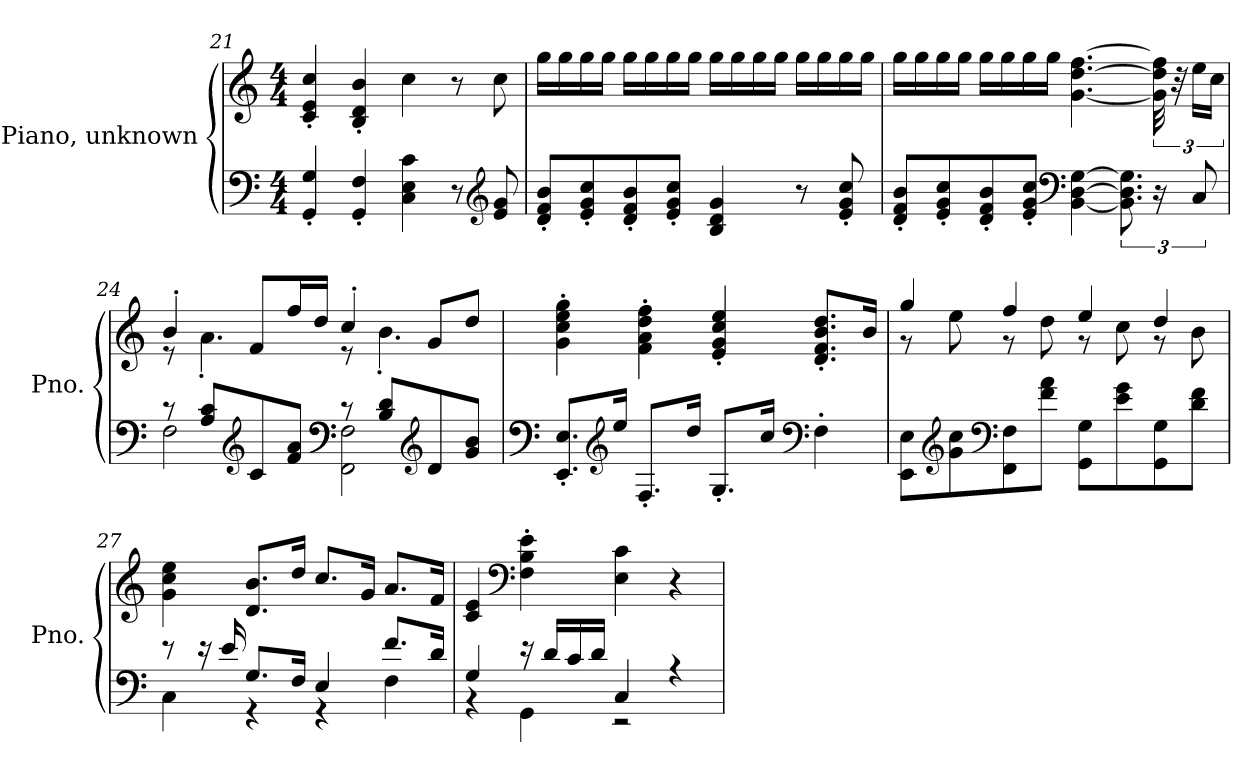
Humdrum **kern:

**kern	**kern
*part1	*part1
*staff2	*staff1
*I"Piano, unknown	*
*I'Pno.	*
*clefF4	*clefG2
*k[]	*k[]
*M4/4	*M4/4
=21	=21
4GG/' 4G/'	4c/' 4e/' 4cc/'
4GG/' 4F/'	4B/' 4d/' 4b/'
4C\ 4E\ 4c\	4cc\
8r	8r
*clefG2	*
8e/ 8g/	8cc\
=22	=22
8d/' 8f/' 8b/'L	16gg\LL
.	16gg\
8e/' 8g/' 8cc/'	16gg\
.	16gg\JJ
8d/' 8f/' 8b/'	16gg\LL
.	16gg\
8e/' 8g/' 8cc/'J	16gg\
.	16gg\JJ
4B/ 4d/ 4g/	16gg\LL
.	16gg\
.	16gg\
.	16gg\JJ
8r	16gg\LL
.	16gg\
8e/' 8g/' 8cc/'	16gg\
.	16gg\JJ
!!LO:LB:g=z
=23	=23
8d/' 8f/' 8b/'L	16gg\LL
.	16gg\
8e/' 8g/' 8cc/'	16gg\
.	16gg\JJ
8d/' 8f/' 8b/'	16gg\LL
.	16gg\
8e/' 8g/' 8cc/'J	16gg\
.	16gg\JJ
*clefF4	*
[4BB\ [4D\ [4G\	[4.g\ [4.dd\ [4.ff\
12.BB\] 12.D\] 12.G\]	.
24r	48g\] 48dd\] 48ff\]
.	48r
12C/	24ee\LL
.	24cc\JJ
=24	=24
*^	*^
8r	2F\	4b'/	8r
8A/ 8c/L	.	.	4.a'\
*clefG2	*	*	*
8c/	.	8f/L	.
8f/ 8a/J	.	16ff/L	.
.	.	16dd/JJ	.
*clefF4	*	*	*
8r	2FF\ 2F\	4cc'/	8r
8B/ 8d/L	.	.	4.b'\
*clefG2	*	*	*
8d/	.	8g/L	.
8g/ 8b/J	.	8dd/J	.
*v	*v	*	*
*	*v	*v
=25	=25
*clefF4	*
8.EE/' 8.E/'L	4g\' 4cc\' 4ee\' 4gg\'
*clefG2	*
16ee/Jk	.
8.F'/L	4f\' 4a\' 4dd\' 4ff\'
16dd/Jk	.
8.G'/L	4e/' 4g/' 4cc/' 4ee/'
16cc/Jk	.
*clefF4	*
4F'\	8.d/' 8.f/' 8.b/' 8.dd/'L
.	16b/Jk
!!LO:LB:g=z
=26	=26
*	*^
8EE\ 8E\L	4gg/	8r
*clefG2	*	*
8g\ 8cc\	.	8ee\
*clefF4	*	*
8FF\ 8F\	4ff/	8r
8f\ 8a\J	.	8dd\
8GG\ 8G\L	4ee/	8r
8e\ 8g\	.	8cc\
8GG\ 8G\	4dd/	8r
8d\ 8f\J	.	8b\
*	*v	*v
=27	=27
*^	*
8r	4C\	4g\ 4cc\ 4ee\
16r	.	.
16e/	.	.
8.G/L	4r	8.d/ 8.b/L
16F/Jk	.	16dd/Jk
4E/	4r	8.cc/L
.	.	16g/Jk
8.f/L	4F\	8.a/L
16d/Jk	.	16f/Jk
=28	=28	=28
4G/	4r	4c/ 4e/
*	*	*clefF4
16r	4GG\	4F\' 4B\' 4e\'
16d/LL	.	.
16c/	.	.
16d/JJ	.	.
4C/	2r	4E\ 4c\
4r	.	4r
*v	*v	*
=	=
*-	*-
